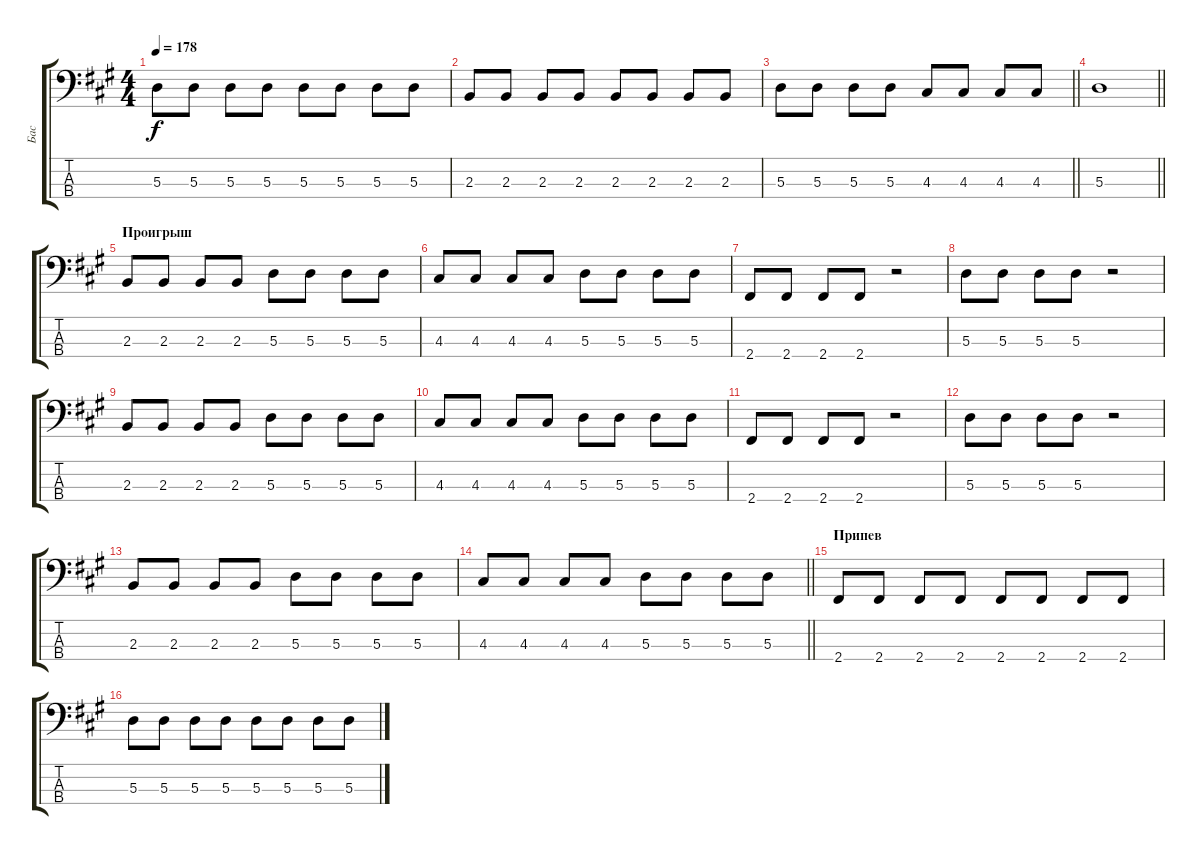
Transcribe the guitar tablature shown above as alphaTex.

\track ("Бас" "Бас") {instrument electricbassfinger}
\staff {score tabs}
\tuning (G2 D2 A1 E1) {hide}
\ts (4 4)
\tempo 178
\clef f4
\ks f#minor
5.3.8{dy f} 5.3.8 5.3.8 5.3.8 5.3.8 5.3.8 5.3.8 5.3.8 |
2.3.8 2.3.8 2.3.8 2.3.8 2.3.8 2.3.8 2.3.8 2.3.8 |
\barLineRight lightlight
5.3.8 5.3.8 5.3.8 5.3.8 4.3.8 4.3.8 4.3.8 4.3.8 |
\barLineRight lightlight
5.3.1 |
\section ("" "Проигрыш")
2.3.8 2.3.8 2.3.8 2.3.8 5.3.8 5.3.8 5.3.8 5.3.8 |
4.3.8 4.3.8 4.3.8 4.3.8 5.3.8 5.3.8 5.3.8 5.3.8 |
2.4.8 2.4.8 2.4.8 2.4.8 r.2 |
5.3.8 5.3.8 5.3.8 5.3.8 r.2 |
2.3.8 2.3.8 2.3.8 2.3.8 5.3.8 5.3.8 5.3.8 5.3.8 |
4.3.8 4.3.8 4.3.8 4.3.8 5.3.8 5.3.8 5.3.8 5.3.8 |
2.4.8 2.4.8 2.4.8 2.4.8 r.2 |
5.3.8 5.3.8 5.3.8 5.3.8 r.2 |
2.3.8 2.3.8 2.3.8 2.3.8 5.3.8 5.3.8 5.3.8 5.3.8 |
\barLineRight lightlight
4.3.8 4.3.8 4.3.8 4.3.8 5.3.8 5.3.8 5.3.8 5.3.8 |
\section ("" "Припев")
2.4.8 2.4.8 2.4.8 2.4.8 2.4.8 2.4.8 2.4.8 2.4.8 |
5.3.8 5.3.8 5.3.8 5.3.8 5.3.8 5.3.8 5.3.8 5.3.8
